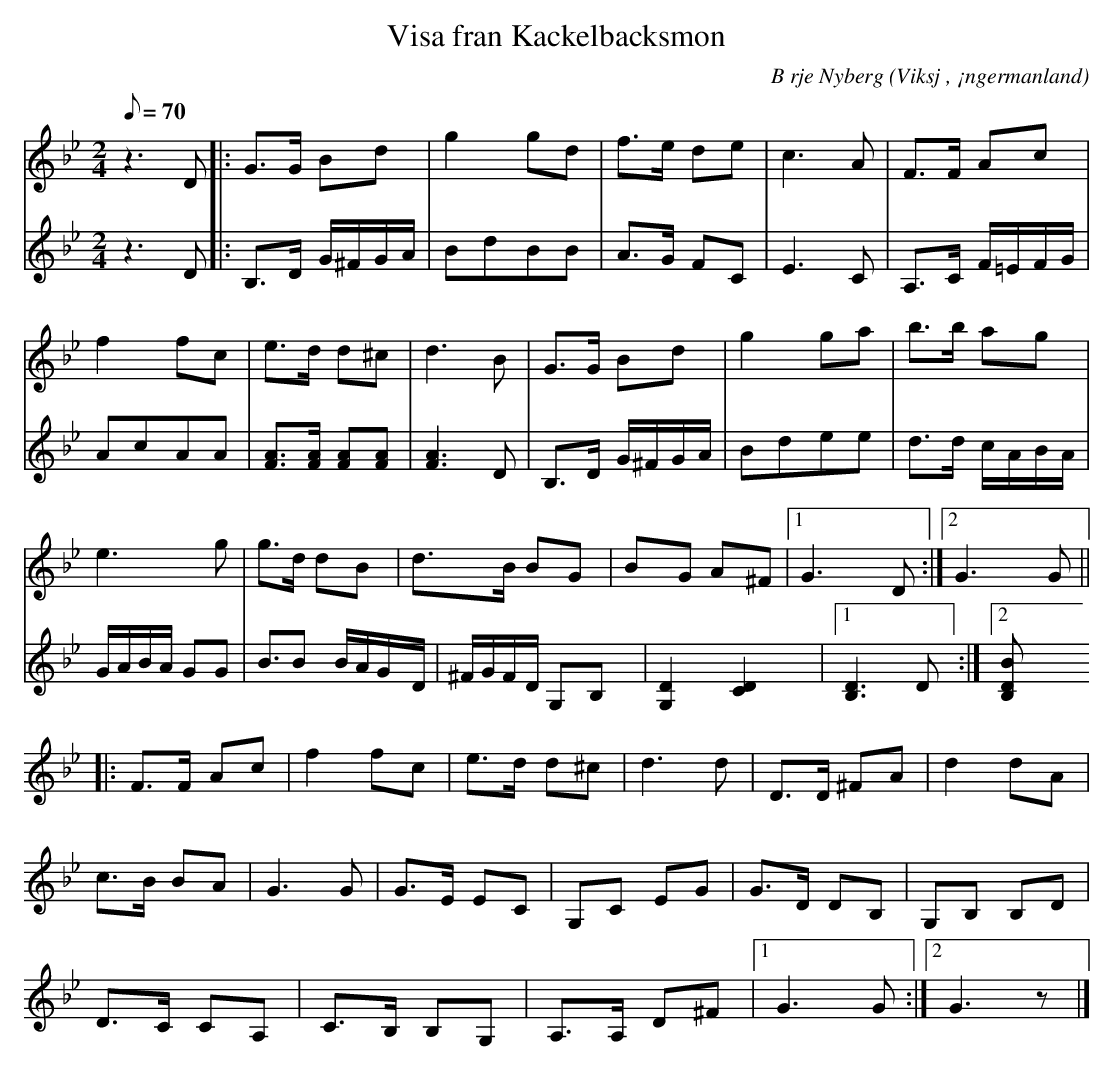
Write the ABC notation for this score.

X:1
T:Visa fran Kackelbacksmon
C:B rje Nyberg
O:Viksj , ¡ngermanland
M:2/4
L:1/8
Q:70
K:Gm
V:1
z2> D2|: G>G Bd | g2 gd | f>e de | c2>A2 | F>F Ac |
f2 fc | e>d d^c | d2>B2 | G>G Bd |g2 ga | b>b ag |
e2> g2 | g>d dB |d>B BG |BG A^F |1 G2> D2 :|2 G2> G2 ||
|: F>F Ac | f2 fc | e>d d^c | d2>d2 | D>D ^FA | d2 dA |
c>B BA |G2> G2 | G>E EC | G,C EG | G>D DB, | G,B, B,D |
D>C CA, | C>B, B,G, | A,>A, D^F |1 G2> G2 :|2 G2> z2 |]
V:2
z2> D2 |: B,>D G/2^F/2G/2A/2 | BdBB | A>G FC | E2>C2 | A,>C F/2=E/2F/2G/2 |
AcAA | [AF]>[AF] [AF][AF] | [A2F2]> D2 | B,>D G/2^F/2G/2A/2 | Bdee | d>d c/2A/2B/2A/2 |
G/2A/2B/2A/2 GG | B>B2 B/2A/2G/2D/2 | ^F/2G/2F/2D/2 G,B, | [G,2D2] [C2D2] |1 [D2B,2]> D2 :|2 [D2B2,> B, ||
